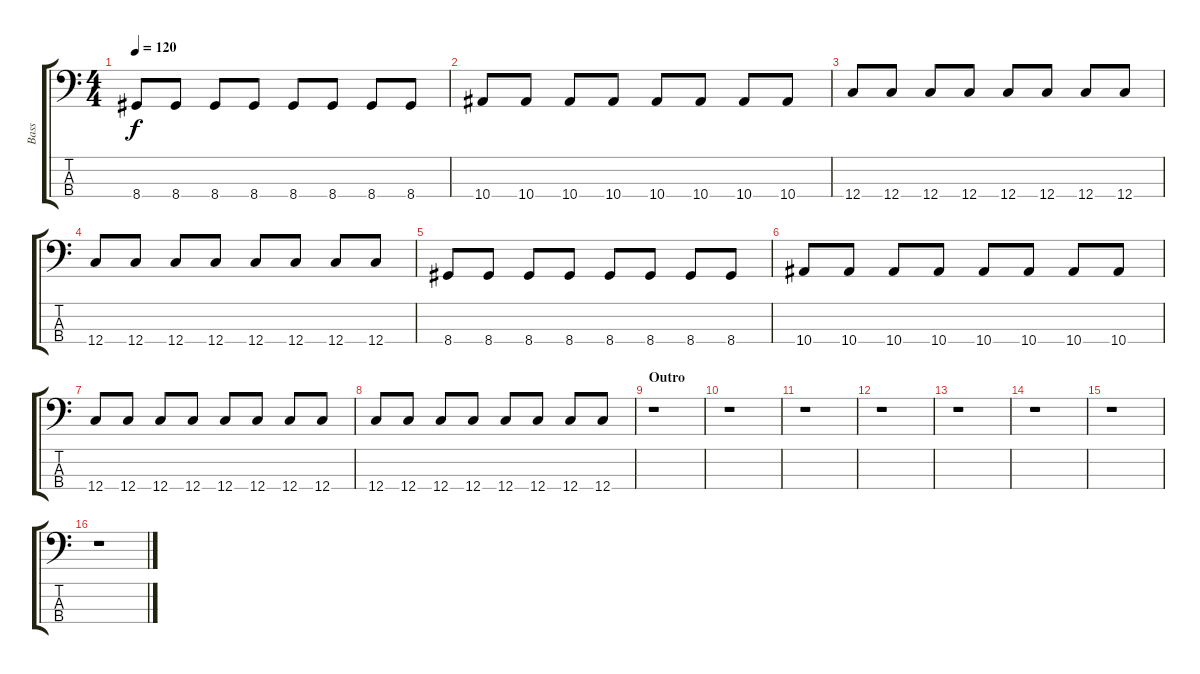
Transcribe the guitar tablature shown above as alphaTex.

\track ("Bass" "Bass") {instrument electricbassfinger}
\staff {score tabs}
\tuning (F2 C2 G1 C1) {hide}
\ts (4 4)
\tempo 120
\clef f4
\ks c
8.4.8{dy f} 8.4.8 8.4.8 8.4.8 8.4.8 8.4.8 8.4.8 8.4.8 |
10.4.8 10.4.8 10.4.8 10.4.8 10.4.8 10.4.8 10.4.8 10.4.8 |
12.4.8 12.4.8 12.4.8 12.4.8 12.4.8 12.4.8 12.4.8 12.4.8 |
12.4.8 12.4.8 12.4.8 12.4.8 12.4.8 12.4.8 12.4.8 12.4.8 |
8.4.8 8.4.8 8.4.8 8.4.8 8.4.8 8.4.8 8.4.8 8.4.8 |
10.4.8 10.4.8 10.4.8 10.4.8 10.4.8 10.4.8 10.4.8 10.4.8 |
12.4.8 12.4.8 12.4.8 12.4.8 12.4.8 12.4.8 12.4.8 12.4.8 |
12.4.8 12.4.8 12.4.8 12.4.8 12.4.8 12.4.8 12.4.8 12.4.8 |
\section ("" "Outro")
r.1 |
r.1 |
r.1 |
r.1 |
r.1 |
r.1 |
r.1 |
r.1
